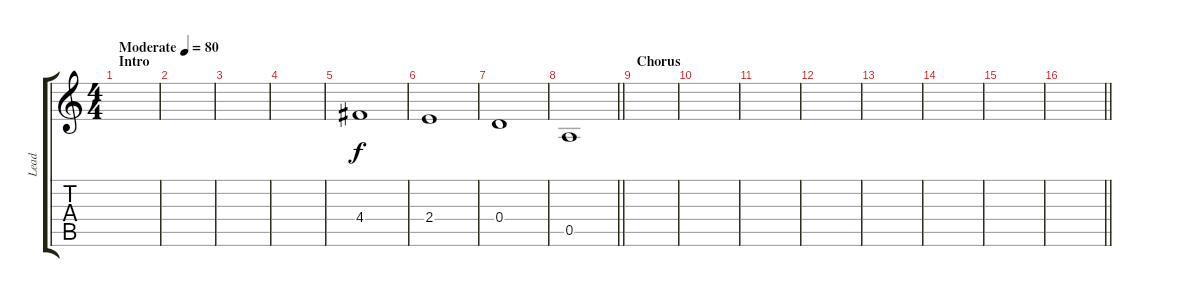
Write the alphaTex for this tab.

\track ("Lead" "Lead") {instrument distortionguitar}
\staff {score tabs}
\tuning (E4 B3 G3 D3 A2 E2) {hide}
\ts (4 4)
\section ("" "Intro")
\tempo (80 "Moderate")
\clef g2
\ks c
|
|
|
|
4.4.1 |
2.4.1 |
0.4.1 |
\barLineRight lightlight
0.5.1 |
\section ("" "Chorus")
|
|
|
|
|
|
|
\barLineRight lightlight
